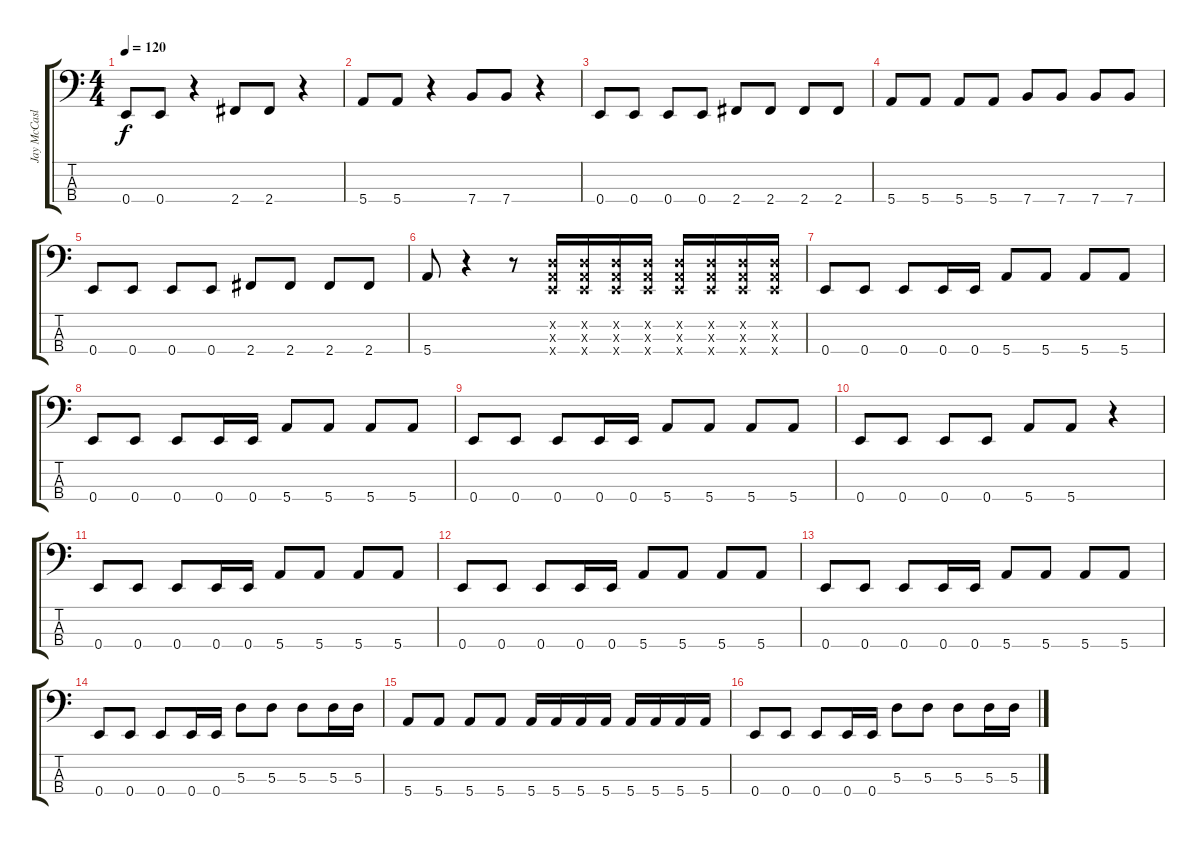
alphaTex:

\track ("Jay McCaslin (CONE)" "Jay McCasl") {instrument slapbass2}
\staff {score tabs}
\tuning (G2 D2 A1 E1) {hide}
\ts (4 4)
\tempo 120
\clef f4
\ks c
0.4.8{dy f} 0.4.8 r.4 2.4.8 2.4.8 r.4 |
5.4.8 5.4.8 r.4 7.4.8 7.4.8 r.4 |
0.4.8 0.4.8 0.4.8 0.4.8 2.4.8 2.4.8 2.4.8 2.4.8 |
5.4.8 5.4.8 5.4.8 5.4.8 7.4.8 7.4.8 7.4.8 7.4.8 |
0.4.8 0.4.8 0.4.8 0.4.8 2.4.8 2.4.8 2.4.8 2.4.8 |
5.4.8 r.4 r.8 (0.2{x} 0.3{x} 0.4{x}).16 (0.2{x} 0.3{x} 0.4{x}).16 (0.2{x} 0.3{x} 0.4{x}).16 (0.2{x} 0.3{x} 0.4{x}).16 (0.2{x} 0.3{x} 0.4{x}).16 (0.2{x} 0.3{x} 0.4{x}).16 (0.2{x} 0.3{x} 0.4{x}).16 (0.2{x} 0.3{x} 0.4{x}).16 |
0.4.8 0.4.8 0.4.8 0.4.16 0.4.16 5.4.8 5.4.8 5.4.8 5.4.8 |
0.4.8 0.4.8 0.4.8 0.4.16 0.4.16 5.4.8 5.4.8 5.4.8 5.4.8 |
0.4.8 0.4.8 0.4.8 0.4.16 0.4.16 5.4.8 5.4.8 5.4.8 5.4.8 |
0.4.8 0.4.8 0.4.8 0.4.8 5.4.8 5.4.8 r.4 |
0.4.8 0.4.8 0.4.8 0.4.16 0.4.16 5.4.8 5.4.8 5.4.8 5.4.8 |
0.4.8 0.4.8 0.4.8 0.4.16 0.4.16 5.4.8 5.4.8 5.4.8 5.4.8 |
0.4.8 0.4.8 0.4.8 0.4.16 0.4.16 5.4.8 5.4.8 5.4.8 5.4.8 |
0.4.8 0.4.8 0.4.8 0.4.16 0.4.16 5.3.8 5.3.8 5.3.8 5.3.16 5.3.16 |
5.4.8 5.4.8 5.4.8 5.4.8 5.4.16 5.4.16 5.4.16 5.4.16 5.4.16 5.4.16 5.4.16 5.4.16 |
0.4.8 0.4.8 0.4.8 0.4.16 0.4.16 5.3.8 5.3.8 5.3.8 5.3.16 5.3.16
